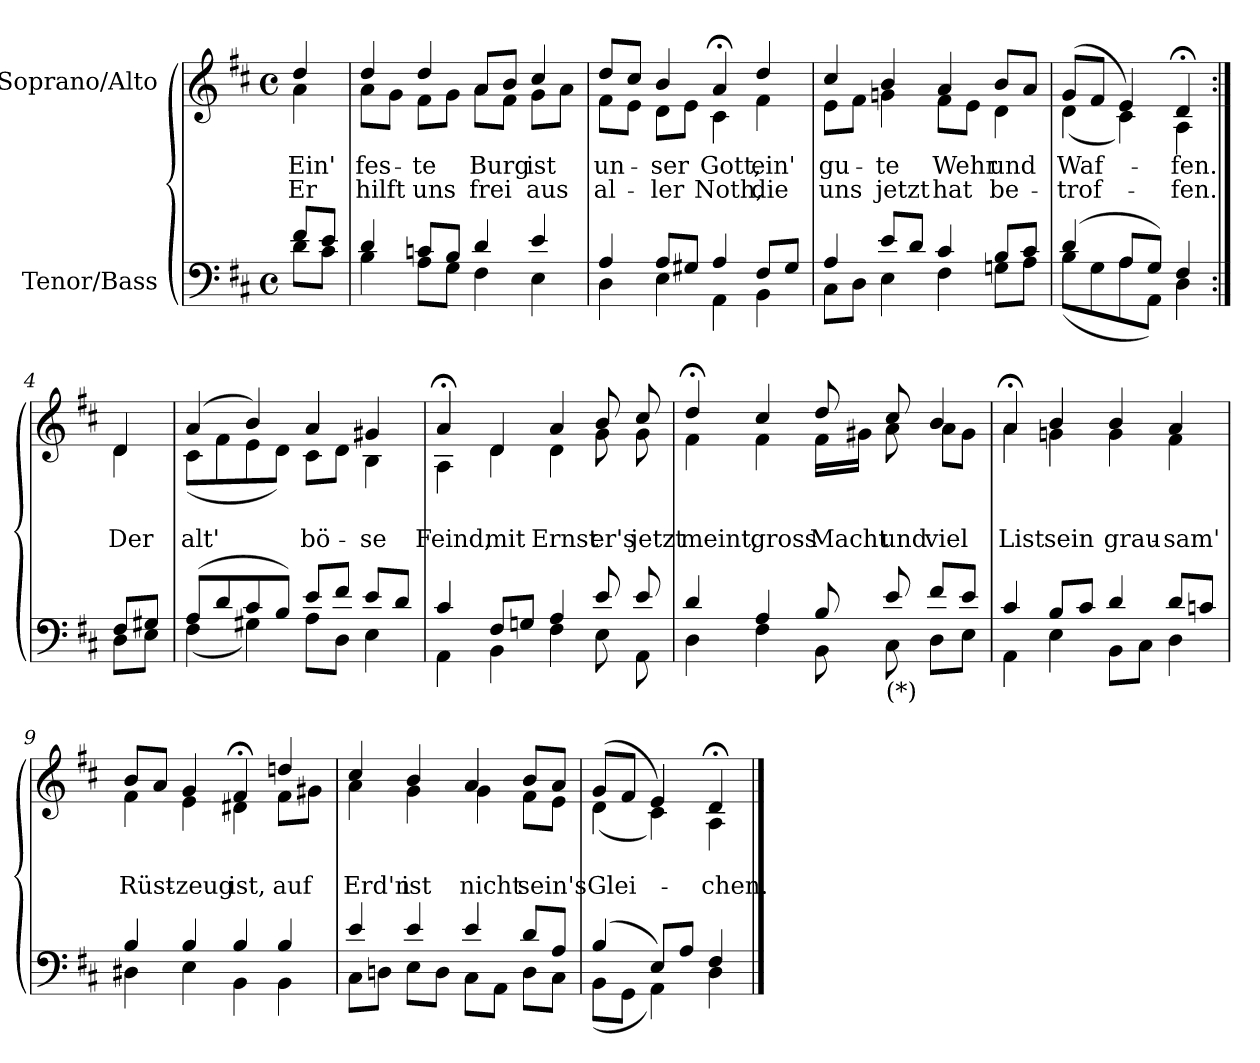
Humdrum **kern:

**kern	**kern	**text	**text
*part2	*part1	*part1	*part1
*staff2	*staff1	*staff1	*staff1
*I"Tenor/Bass	*I"Soprano/Alto	*	*
*clefF4	*clefG2	*	*
*k[f#c#]	*k[f#c#]	*	*
*M4/4	*M4/4	*	*
*met(c)	*met(c)	*	*
=	=	=	=
*^	*	*	*
!	!	!	!LO:LY:b	!LO:LY:b
*	*	*^	*	*
8f#/L	8d\L	4dd/	4a\	Ein'	Er
8e/J	8c#\J	.	.	.	.
=1	=1	=1	=1	=1	=1
!	!	!	!	!LO:LY:b	!LO:LY:b
4d/	4B\	4dd/	8a\L	fes-	hilft
.	.	.	8g\J	.	.
!	!	!	!	!LO:LY:b	!LO:LY:b
8cn/L	8A\L	4dd/	8f#\L	-te	uns
8B/J	8G\J	.	8g\J	.	.
!	!	!	!	!LO:LY:b	!LO:LY:b
4d/	4F#\	8a/L	8a\L	Burg	frei
.	.	8b/J	8f#\J	.	.
!	!	!	!	!LO:LY:b	!LO:LY:b
4e/	4E\	4cc#/	8g\L	ist	aus
.	.	.	8a\J	.	.
=2	=2	=2	=2	=2	=2
!	!	!	!	!LO:LY:b	!LO:LY:b
4A/	4D\	8dd/L	8f#\L	un-	al-
.	.	8cc#/J	8e\J	.	.
!	!	!	!	!LO:LY:b	!LO:LY:b
8A/L	4E\	4b/	8d\L	-ser	-ler
8G#X/J	.	.	8e\J	.	.
!	!	!	!	!LO:LY:b	!LO:LY:b
4A/	4AA\	4a;</	4c#\	Gott,	Noth,
!	!	!	!	!LO:LY:b	!LO:LY:b
8F#/L	4BB\	4dd/	4f#\	ein'	die
8G#/J	.	.	.	.	.
=3	=3	=3	=3	=3	=3
!	!	!	!	!LO:LY:b	!LO:LY:b
4A/	8C#\L	4cc#/	8e\L	gu-	uns
.	8D\J	.	8f#\J	.	.
!	!	!	!	!LO:LY:b	!LO:LY:b
8e/L	4E\	4b/	4gn\	te	jetzt
8d/J	.	.	.	.	.
!	!	!	!	!LO:LY:b	!LO:LY:b
4c#/	4F#\	4a/	8f#\L	Wehr	hat
.	.	.	8e\J	.	.
!	!	!	!	!LO:LY:b	!LO:LY:b
8B/L	8Gn\L	8b/L	4d\	und	be-
8c#/J	8A\J	8a/J	.	.	.
=4	=4	=4	=4	=4	=4
!	!	!	!	!LO:LY:b	!LO:LY:b
(4d/	(8B\L	(8g/L	(4d\	Waf-	-trof-
.	8G\	8f#/J	.	.	.
8A/L	8A\	4e/)	4c#\)	.	.
8G/J)	8AA\J)	.	.	.	.
!	!	!	!	!LO:LY:b	!LO:LY:b
4F#/	4D\	4d;</	4A\	-fen.	-fen.
!!LO:LB:g=z	!!
=4X1:|!	=4X1:|!	=4X1:|!	=4X1:|!	=4X1:|!	=4X1:|!
!	!	!	!	!	!LO:LY:b
8F#/L	8D\L	4d/	4d\	.	Der
8G#X/J	8E\J	.	.	.	.
=5	=5	=5	=5	=5	=5
!	!	!	!	!	!LO:LY:b
(8A/L	(4F#\	(4a/	(8c#\L	.	alt'
8d/	.	.	8f#\	.	.
8c#/	4G#X\)	4b/)	8e\	.	.
8B/J)	.	.	8d\J)	.	.
!	!	!	!	!	!LO:LY:b
8e/L	8A\L	4a/	8c#\L	.	bö-
8f#/J	8D\J	.	8d\J	.	.
!	!	!	!	!	!LO:LY:b
8e/L	4E\	4g#X/	4B\	.	-se
8d/J	.	.	.	.	.
=6	=6	=6	=6	=6	=6
!	!	!	!	!	!LO:LY:b
4c#/	4AA\	4a;</	4A\	.	Feind,
!	!	!	!	!	!LO:LY:b
8F#/L	4BB\	4d/	4d\	.	mit
8Gn/J	.	.	.	.	.
!	!	!	!	!	!LO:LY:b
4A/	4F#\	4a/	4d\	.	Ernst
!	!	!	!	!	!LO:LY:b
8e/	8E\	8b/	8g\	.	er's
!	!	!	!	!	!LO:LY:b
8e/	8AA\	8cc#/	8g\	.	jetzt
=7	=7	=7	=7	=7	=7
!	!	!	!	!	!LO:LY:b
4d/	4D\	4dd;</	4f#\	.	meint,
!	!	!	!	!	!LO:LY:b
4A/	4F#\	4cc#/	4f#\	.	gross
!	!	!	!	!	!LO:LY:b
8B/	8BB\	8dd/	16f#\LL	.	Macht
.	.	.	16g#X\JJ	.	.
!LO:TX:b:t=(*)	!	!	!	!	!
!	!	!	!	!	!LO:LY:b
8e/	8C#\	8cc#/	8a\	.	und
!	!	!	!	!	!LO:LY:b
8f#/L	8D\L	4b/	8a\L	.	viel
8e/J	8E\J	.	8g#\J	.	.
!!LO:LB:g=z	!!
=8	=8	=8	=8	=8	=8
!	!	!	!	!	!LO:LY:b
4c#/	4AA\	4a;</	4a\	.	List
!	!	!	!	!	!LO:LY:b
8B/L	4E\	4b/	4gn\	.	sein
8c#/J	.	.	.	.	.
!	!	!	!	!	!LO:LY:b
4d/	8BB\L	4b/	4g\	.	grau-
.	8C#\J	.	.	.	.
!	!	!	!	!	!LO:LY:b
8d/L	4D\	4a/	4f#\	.	-sam'
8cn/J	.	.	.	.	.
=9	=9	=9	=9	=9	=9
!	!	!	!	!	!LO:LY:b
4B/	4D#X\	8b/L	4f#\	.	Rüst-
.	.	8a/J	.	.	.
!	!	!	!	!	!LO:LY:b
4B/	4E\	4g/	4e\	.	-zeug
!	!	!	!	!	!LO:LY:b
4B/	4BB\	4f#;</	4d#X\	.	ist,
!	!	!	!	!	!LO:LY:b
4B/	4BB\	4ddn/	8f#\L	.	auf
.	.	.	8g#X\J	.	.
=10	=10	=10	=10	=10	=10
!	!	!	!	!	!LO:LY:b
4e/	8C#\L	4cc#/	4a\	.	Erd'n
.	8Dn\J	.	.	.	.
!	!	!	!	!	!LO:LY:b
4e/	8E\L	4b/	4g\	.	ist
.	8D\J	.	.	.	.
!	!	!	!	!	!LO:LY:b
4e/	8C#\L	4a/	4g\	.	nicht
.	8AA\J	.	.	.	.
!	!	!	!	!	!LO:LY:b
8d/L	8D\L	8b/L	8f#\L	.	sein's
8A/J	8C#\J	8a/J	8e\J	.	.
=11	=11	=11	=11	=11	=11
!	!	!	!	!	!LO:LY:b
(4B/	(8BB\L	(8g/L	(4d\	.	Glei-
.	8GG\J	8f#/J	.	.	.
8E/L)	4AA\)	4e/)	4c#\)	.	.
8A/J	.	.	.	.	.
!	!	!	!	!	!LO:LY:b
4F#/	4D\	4d;</	4A\	.	-chen.
*v	*v	*	*	*	*
*	*v	*v	*	*
==	==	==	==
*-	*-	*-	*-
